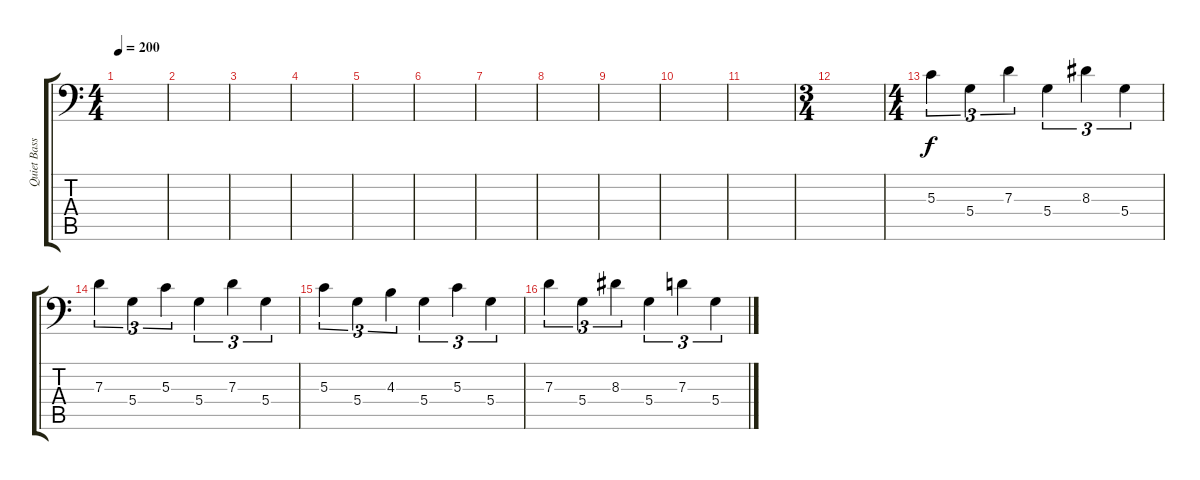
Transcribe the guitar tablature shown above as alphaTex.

\track ("Quiet Bass Lead" "Quiet Bass") {instrument electricbassfinger}
\staff {score tabs}
\tuning (E3 B2 G2 D2 A1 E1) {hide}
\ts (4 4)
\tempo 200
\clef f4
\ks c
|
|
|
|
|
|
|
|
|
|
|
\ts (3 4)
|
\ts (4 4)
5.3.4{tu (3 2)} 5.4.4{tu (3 2)} 7.3.4{tu (3 2)} 5.4.4{tu (3 2)} 8.3.4{tu (3 2)} 5.4.4{tu (3 2)} |
7.3.4{tu (3 2)} 5.4.4{tu (3 2)} 5.3.4{tu (3 2)} 5.4.4{tu (3 2)} 7.3.4{tu (3 2)} 5.4.4{tu (3 2)} |
5.3.4{tu (3 2)} 5.4.4{tu (3 2)} 4.3.4{tu (3 2)} 5.4.4{tu (3 2)} 5.3.4{tu (3 2)} 5.4.4{tu (3 2)} |
7.3.4{tu (3 2)} 5.4.4{tu (3 2)} 8.3.4{tu (3 2)} 5.4.4{tu (3 2)} 7.3.4{tu (3 2)} 5.4.4{tu (3 2)}
